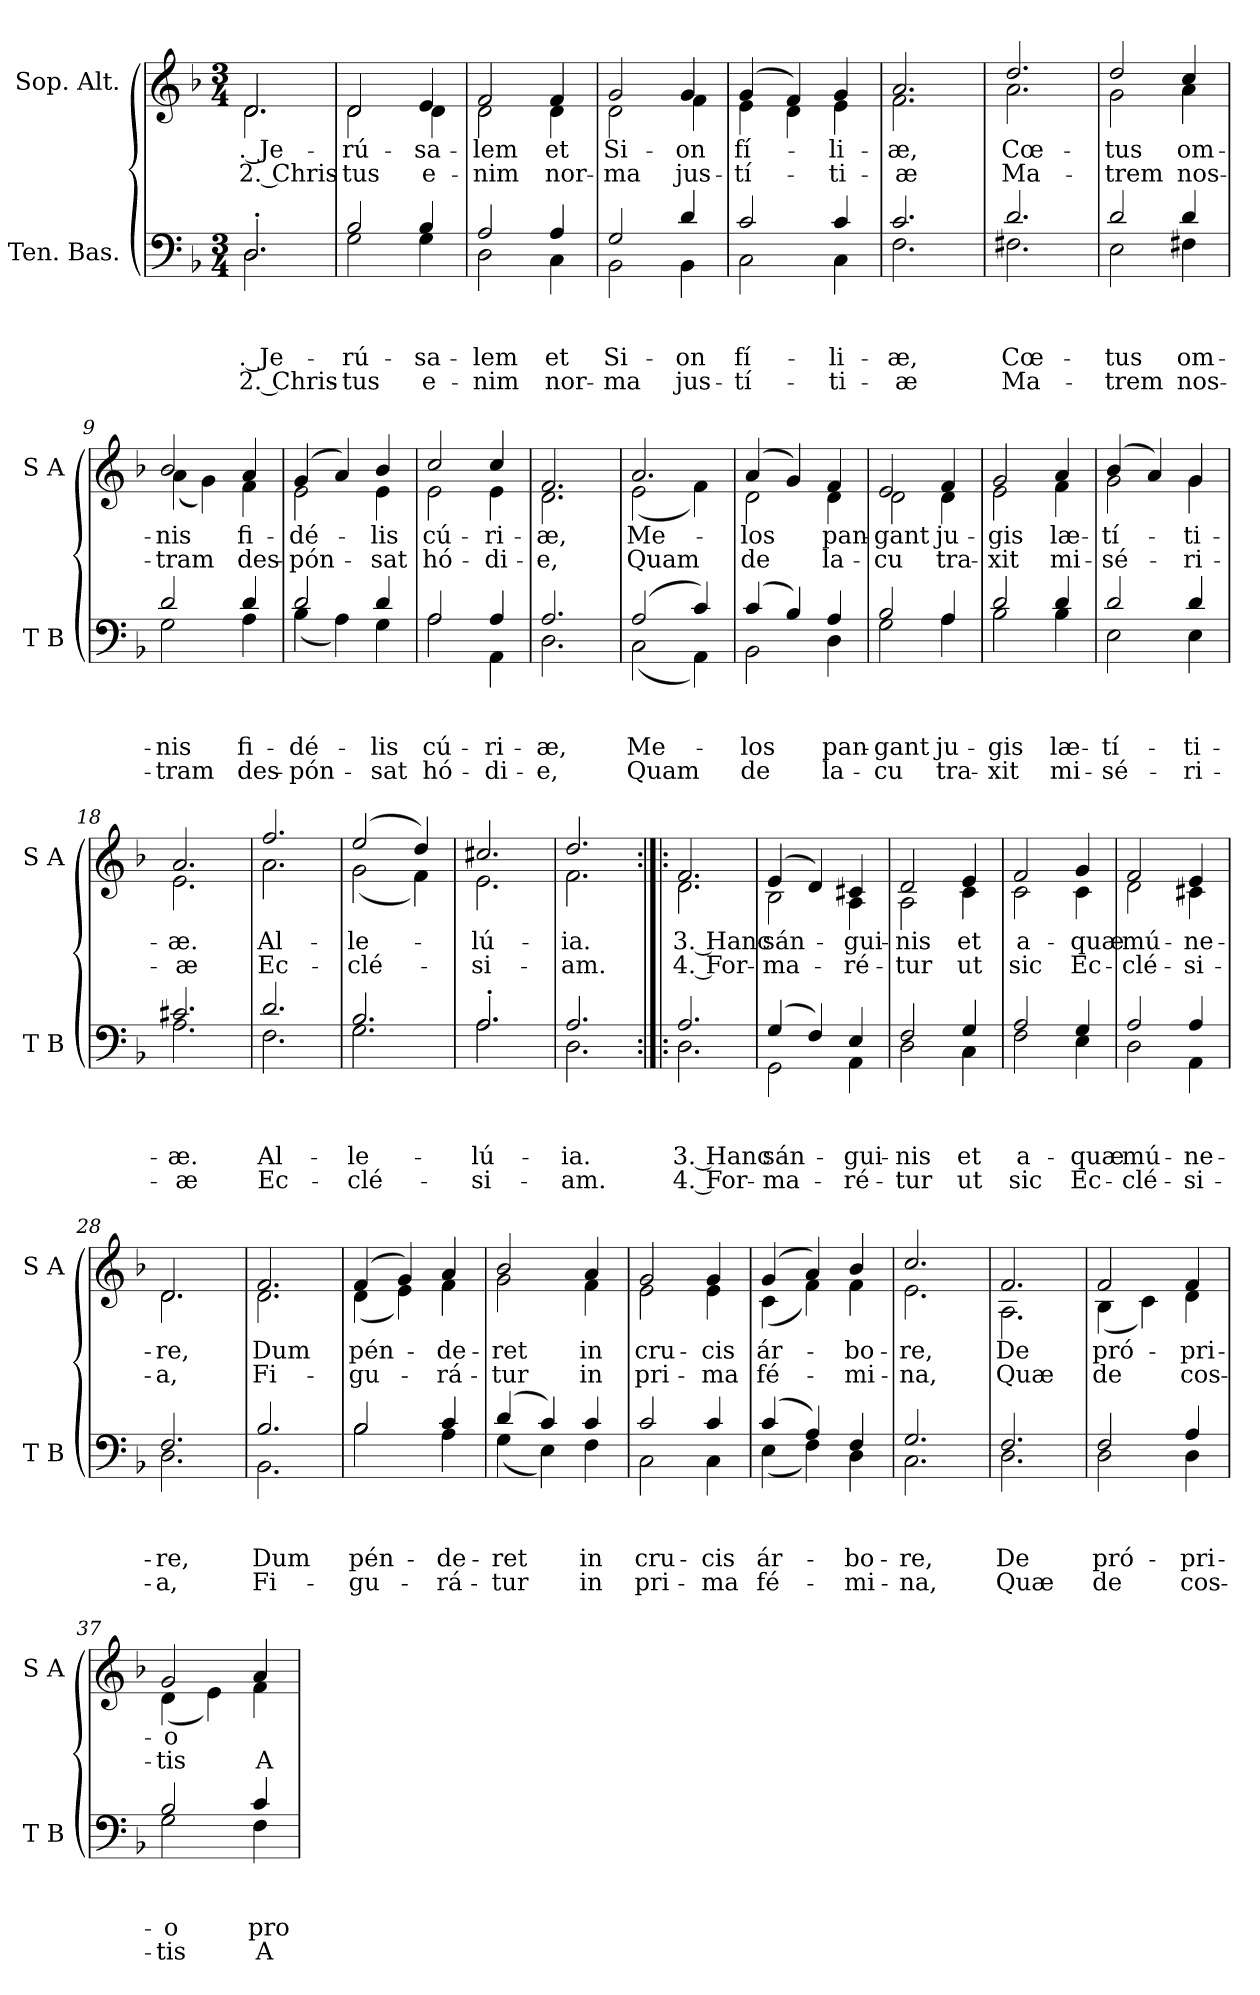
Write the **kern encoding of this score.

**kern	**text	**text	**text	**text	**kern	**text	**text
*part2	*part2	*part2	*part2	*part2	*part1	*part1	*part1
*staff2	*staff2	*staff2	*staff2	*staff2	*staff1	*staff1	*staff1
*I"Ten. Bas.	*	*	*	*	*I"Sop. Alt.	*	*
*I'T B	*	*	*	*	*I'S A	*	*
*clefF4	*	*	*	*	*clefG2	*	*
*k[b-]	*	*	*	*	*k[b-]	*	*
*F:	*	*	*	*	*F:	*	*
*M3/4	*	*	*	*	*M3/4	*	*
=1	=1	=1	=1	=1	=1	=1	=1
!	!	!	!LO:LY:a:rj	!LO:LY:a:rj	!	!LO:LY:b:rj	!LO:LY:b:rj
*^	*	*	*	*	*^	*	*
2.D'>/	2.D\	.	.	. Je-	2. Chris-	2.d/	2.d\	. Je-	2. Chris-
=2	=2	=2	=2	=2	=2	=2	=2	=2	=2
!	!	!	!	!LO:LY:a	!LO:LY:a	!	!	!LO:LY:b	!LO:LY:b
2B-/	2G\	.	.	-rú-	-tus	2d/	2d\	-rú-	-tus
!	!	!	!	!LO:LY:a	!LO:LY:a	!	!	!LO:LY:b	!LO:LY:b
4B-/	4G\	.	.	-sa-	e-	4e/	4d\	-sa-	e-
=3	=3	=3	=3	=3	=3	=3	=3	=3	=3
!	!	!	!	!LO:LY:a	!LO:LY:a	!	!	!LO:LY:b	!LO:LY:b
2A/	2D\	.	.	-lem	-nim	2f/	2d\	-lem	-nim
!	!	!	!	!LO:LY:a	!LO:LY:a	!	!	!LO:LY:b	!LO:LY:b
4A/	4C\	.	.	et	nor-	4f/	4d\	et	nor-
=4	=4	=4	=4	=4	=4	=4	=4	=4	=4
!	!	!	!	!LO:LY:a	!LO:LY:a	!	!	!LO:LY:b	!LO:LY:b
2G/	2BB-\	.	.	Si-	-ma	2g/	2d\	Si-	-ma
!	!	!	!	!LO:LY:a	!LO:LY:a	!	!	!LO:LY:b	!LO:LY:b
4d/	4BB-\	.	.	-on	jus-	4g/	4f\	-on	jus-
=5	=5	=5	=5	=5	=5	=5	=5	=5	=5
!	!	!	!	!LO:LY:a	!LO:LY:a	!	!	!LO:LY:b	!LO:LY:b
2c/	2C\	.	.	fí-	-tí-	(4g/	4e\	fí-	-tí-
.	.	.	.	.	.	4f/)	4d\	.	.
!	!	!	!	!LO:LY:a	!LO:LY:a	!	!	!LO:LY:b	!LO:LY:b
4c/	4C\	.	.	-li-	-ti-	4g/	4e\	-li-	-ti-
=6	=6	=6	=6	=6	=6	=6	=6	=6	=6
!	!	!	!	!LO:LY:a	!LO:LY:a	!	!	!LO:LY:b	!LO:LY:b
2.c/	2.F\	.	.	-æ,	-æ	2.a/	2.f\	-æ,	-æ
=7	=7	=7	=7	=7	=7	=7	=7	=7	=7
!	!	!	!	!LO:LY:a	!LO:LY:a	!	!	!LO:LY:b	!LO:LY:b
2.d/	2.F#X\	.	.	Cœ-	Ma-	2.dd/	2.a\	Cœ-	Ma-
=8	=8	=8	=8	=8	=8	=8	=8	=8	=8
!	!	!	!	!LO:LY:a	!LO:LY:a	!	!	!LO:LY:b	!LO:LY:b
2d/	2E\	.	.	-tus	-trem	2dd/	2g\	-tus	-trem
!	!	!	!	!LO:LY:a	!LO:LY:a	!	!	!LO:LY:b	!LO:LY:b
4d/	4F#X\	.	.	om-	nos-	4cc/	4a\	om-	nos-
=9	=9	=9	=9	=9	=9	=9	=9	=9	=9
!	!	!	!	!LO:LY:a	!LO:LY:a	!	!	!LO:LY:b	!LO:LY:b
2d/	2G\	.	.	-nis	-tram	2b-/	(<4a\	-nis	-tram
.	.	.	.	.	.	.	4g\)	.	.
!	!	!	!	!LO:LY:a	!LO:LY:a	!	!	!LO:LY:b	!LO:LY:b
4d/	4A\	.	.	fi-	des-	4a/	4f\	fi-	des-
=10	=10	=10	=10	=10	=10	=10	=10	=10	=10
!	!	!	!	!LO:LY:a	!LO:LY:a	!	!	!LO:LY:b	!LO:LY:b
2d/	(<4B-\	.	.	-dé-	-pón-	(4g/	2e\	-dé-	-pón-
.	4A\)	.	.	.	.	4a/)	.	.	.
!	!	!	!	!LO:LY:a	!LO:LY:a	!	!	!LO:LY:b	!LO:LY:b
4d/	4G\	.	.	-lis	-sat	4b-/	4e\	-lis	-sat
=11	=11	=11	=11	=11	=11	=11	=11	=11	=11
!	!	!	!	!LO:LY:a	!LO:LY:a	!	!	!LO:LY:b	!LO:LY:b
2A/	2A\	.	.	cú-	hó-	2cc/	2e\	cú-	hó-
!	!	!	!	!LO:LY:a	!LO:LY:a	!	!	!LO:LY:b	!LO:LY:b
4A/	4AA\	.	.	-ri-	-di-	4cc/	4e\	-ri-	-di-
!!LO:LB:g=z	!!
=12	=12	=12	=12	=12	=12	=12	=12	=12	=12
!	!	!	!	!LO:LY:a	!LO:LY:a	!	!	!LO:LY:b	!LO:LY:b
2.A/	2.D\	.	.	-æ,	-e,	2.f/	2.d\	-æ,	-e,
=13	=13	=13	=13	=13	=13	=13	=13	=13	=13
!	!	!	!	!LO:LY:a	!LO:LY:a	!	!	!LO:LY:b	!LO:LY:b
(2A/	(<2C\	.	.	Me-	Quam	2.a/	(<2e\	Me-	Quam
4c/)	4AA\)	.	.	.	.	.	4f\)	.	.
=14	=14	=14	=14	=14	=14	=14	=14	=14	=14
!	!	!	!	!LO:LY:a	!LO:LY:a	!	!	!LO:LY:b	!LO:LY:b
(4c/	2BB-\	.	.	-los	de	(4a/	2d\	-los	-de
4B-/)	.	.	.	.	.	4g/)	.	.	.
!	!	!	!	!LO:LY:a	!LO:LY:a	!	!	!LO:LY:b	!LO:LY:b
4A/	4D\	.	.	pan-	la-	4f/	4d\	-pan-	la-
=15	=15	=15	=15	=15	=15	=15	=15	=15	=15
!	!	!	!	!LO:LY:a	!LO:LY:a	!	!	!LO:LY:b	!LO:LY:b
2B-/	2G\	.	.	-gant	-cu	2e/	2d\	gant	cu
!	!	!	!	!LO:LY:a	!LO:LY:a	!	!	!LO:LY:b	!LO:LY:b
4A/	4A\	.	.	ju-	tra-	4f/	4d\	ju-	tra-
=16	=16	=16	=16	=16	=16	=16	=16	=16	=16
!	!	!	!	!LO:LY:a	!LO:LY:a	!	!	!LO:LY:b	!LO:LY:b
2d/	2B-\	.	.	-gis	-xit	2g/	2e\	-gis	-xit
!	!	!	!	!LO:LY:a	!LO:LY:a	!	!	!LO:LY:b	!LO:LY:b
4d/	4B-\	.	.	læ-	mi-	4a/	4f\	læ-	mi-
=17	=17	=17	=17	=17	=17	=17	=17	=17	=17
!	!	!	!	!LO:LY:a	!LO:LY:a	!	!	!LO:LY:b	!LO:LY:b
2d/	2E\	.	.	-tí-	-sé-	(4b-/	2g\	-tí-	-sé-
.	.	.	.	.	.	4a/)	.	.	.
!	!	!	!	!LO:LY:a	!LO:LY:a	!	!	!LO:LY:b	!LO:LY:b
4d/	4E\	.	.	-ti-	-ri-	4g/	4g\	-ti-	-ri-
=18	=18	=18	=18	=18	=18	=18	=18	=18	=18
!	!	!	!	!LO:LY:a	!LO:LY:a	!	!	!LO:LY:b	!LO:LY:b
2.c#X/	2.A\	.	.	-æ.	-æ	2.a/	2.e\	-æ.	-æ
=19	=19	=19	=19	=19	=19	=19	=19	=19	=19
!	!	!	!	!LO:LY:a	!LO:LY:a	!	!	!LO:LY:b	!LO:LY:b
2.d/	2.F\	.	.	Al-	Ec-	2.ff/	2.a\	Al-	Ec-
=20	=20	=20	=20	=20	=20	=20	=20	=20	=20
!	!	!	!	!LO:LY:a	!LO:LY:a	!	!	!LO:LY:b	!LO:LY:b
2.B-/	2.G\	.	.	-le-	-clé-	(2ee/	(<2g\	-le-	-clé-
.	.	.	.	.	.	4dd/)	4f\)	.	.
=21	=21	=21	=21	=21	=21	=21	=21	=21	=21
!	!	!	!	!LO:LY:a	!LO:LY:a	!	!	!LO:LY:b	!LO:LY:b
2.A'>/	2.A\	.	.	-lú-	-si-	2.cc#X/	2.e\	-lú-	-si-
=22	=22	=22	=22	=22	=22	=22	=22	=22	=22
!	!	!	!	!LO:LY:a	!LO:LY:a	!	!	!LO:LY:b	!LO:LY:b
2.A/	2.D\	.	.	-ia.	-am.	2.dd/	2.f\	-ia.	-am.
!!LO:LB:g=z	!!
=23:|!|:	=23:|!|:	=23:|!|:	=23:|!|:	=23:|!|:	=23:|!|:	=23:|!|:	=23:|!|:	=23:|!|:	=23:|!|:
!	!	!	!	!LO:LY:a:rj	!LO:LY:a:rj	!	!	!LO:LY:b:rj	!LO:LY:b:rj
2.A/	2.D\	.	.	3. Hanc	4. For-	2.f/	2.d\	3. Hanc	4. For-
=24	=24	=24	=24	=24	=24	=24	=24	=24	=24
!	!	!	!	!LO:LY:a	!LO:LY:a	!	!	!LO:LY:b	!LO:LY:b
(4G/	2GG\	.	.	sán-	-ma-	(4e/	2B-\	sán-	-ma-
4F/)	.	.	.	.	.	4d/)	.	.	.
!	!	!	!	!LO:LY:a	!LO:LY:a	!	!	!LO:LY:b	!LO:LY:b
4E/	4AA\	.	.	-gui-	-ré-	4c#X/	4A\	-gui-	-ré-
=25	=25	=25	=25	=25	=25	=25	=25	=25	=25
!	!	!	!	!LO:LY:a	!LO:LY:a	!	!	!LO:LY:b	!LO:LY:b
2F/	2D\	.	.	-nis	-tur	2d/	2A\	-nis	-tur
!	!	!	!	!LO:LY:a	!LO:LY:a	!	!	!LO:LY:b	!LO:LY:b
4G/	4C\	.	.	et	ut	4e/	4c\	et	ut
=26	=26	=26	=26	=26	=26	=26	=26	=26	=26
!	!	!	!	!LO:LY:a	!LO:LY:a	!	!	!LO:LY:b	!LO:LY:b
2A/	2F\	.	.	a-	sic	2f/	2c\	a-	sic
!	!	!	!	!LO:LY:a	!LO:LY:a	!	!	!LO:LY:b	!LO:LY:b
4G/	4E\	.	.	-quæ	Ec-	4g/	4c\	-quæ	Ec-
=27	=27	=27	=27	=27	=27	=27	=27	=27	=27
!	!	!	!	!LO:LY:a	!LO:LY:a	!	!	!LO:LY:b	!LO:LY:b
2A/	2D\	.	.	mú-	-clé-	2f/	2d\	mú-	-clé-
!	!	!	!	!LO:LY:a	!LO:LY:a	!	!	!LO:LY:b	!LO:LY:b
4A/	4AA\	.	.	-ne-	-si-	4e/	4c#X\	-ne-	-si-
=28	=28	=28	=28	=28	=28	=28	=28	=28	=28
!	!	!	!	!LO:LY:a	!LO:LY:a	!	!	!LO:LY:b	!LO:LY:b
2.F/	2.D\	.	.	-re,	-a,	2.d/	2.d\	-re,	-a,
=29	=29	=29	=29	=29	=29	=29	=29	=29	=29
!	!	!	!	!LO:LY:a	!LO:LY:a	!	!	!LO:LY:b	!LO:LY:b
2.B-/	2.BB-\	.	.	Dum	Fi-	2.f/	2.d\	Dum	Fi-
=30	=30	=30	=30	=30	=30	=30	=30	=30	=30
!	!	!	!	!LO:LY:a	!LO:LY:a	!	!	!LO:LY:b	!LO:LY:b
2B-/	2B-\	.	.	pén-	-gu-	(4f/	(<4d\	pén-	-gu-
.	.	.	.	.	.	4g/)	4e\)	.	.
!	!	!	!	!LO:LY:a	!LO:LY:a	!	!	!LO:LY:b	!LO:LY:b
4c/	4A\	.	.	-de-	-rá-	4a/	4f\	-de-	-rá-
=31	=31	=31	=31	=31	=31	=31	=31	=31	=31
!	!	!	!	!LO:LY:a	!LO:LY:a	!	!	!LO:LY:b	!LO:LY:b
(4d/	(<4G\	.	.	-ret	-tur	2b-/	2g\	-ret	-tur
4c/)	4E\)	.	.	.	.	.	.	.	.
!	!	!	!	!LO:LY:a	!LO:LY:a	!	!	!LO:LY:b	!LO:LY:b
4c/	4F\	.	.	in	in	4a/	4f\	in	in
=32	=32	=32	=32	=32	=32	=32	=32	=32	=32
!	!	!	!	!LO:LY:a	!LO:LY:a	!	!	!LO:LY:b	!LO:LY:b
2c/	2C\	.	.	cru-	pri-	2g/	2e\	cru-	pri-
!	!	!	!	!LO:LY:a	!LO:LY:a	!	!	!LO:LY:b	!LO:LY:b
4c/	4C\	.	.	-cis	-ma	4g/	4e\	-cis	-ma
=33	=33	=33	=33	=33	=33	=33	=33	=33	=33
!	!	!	!	!LO:LY:a	!LO:LY:a	!	!	!LO:LY:b	!LO:LY:b
(4c/	(<4E\	.	.	ár-	fé-	(4g/	(<4c\	ár-	fé-
4A/)	4F\)	.	.	.	.	4a/)	4f\)	.	.
!	!	!	!	!LO:LY:a	!LO:LY:a	!	!	!LO:LY:b	!LO:LY:b
4F/	4D\	.	.	-bo-	-mi-	4b-/	4f\	-bo-	-mi-
=34	=34	=34	=34	=34	=34	=34	=34	=34	=34
!	!	!	!	!LO:LY:a	!LO:LY:a	!	!	!LO:LY:b	!LO:LY:b
2.G/	2.C\	.	.	-re,	-na,	2.cc/	2.e\	-re,	-na,
!!LO:LB:g=z	!!
=35	=35	=35	=35	=35	=35	=35	=35	=35	=35
!	!	!	!	!LO:LY:a	!LO:LY:a	!	!	!LO:LY:b	!LO:LY:b
2.F/	2.D\	.	.	De	Quæ	2.f/	2.A\	De	Quæ
=36	=36	=36	=36	=36	=36	=36	=36	=36	=36
!	!	!	!	!LO:LY:a	!LO:LY:a	!	!	!LO:LY:b	!LO:LY:b
2F/	2D\	.	.	pró-	de	2f/	(<4B-\	pró-	de
.	.	.	.	.	.	.	4c\)	.	.
!	!	!	!	!LO:LY:a	!LO:LY:a	!	!	!LO:LY:b	!LO:LY:b
4A/	4D\	.	.	-pri-	cos-	4f/	4d\	-pri-	cos-
=37	=37	=37	=37	=37	=37	=37	=37	=37	=37
!	!	!	!	!LO:LY:a	!LO:LY:a	!	!	!LO:LY:b	!LO:LY:b
2B-/	2G\	.	.	-o	-tis	2g/	(<4d\	-o	-tis
.	.	.	.	.	.	.	4e\)	.	.
!	!	!	!	!LO:LY:a	!LO:LY:a	!	!	!LO:LY:b	!LO:LY:b
4c/	4F\	.	.	pro-	A-	4a/	4f\	.	A-
*v	*v	*	*	*	*	*	*	*	*
*	*	*	*	*	*v	*v	*	*
=	=	=	=	=	=	=	=
*-	*-	*-	*-	*-	*-	*-	*-
